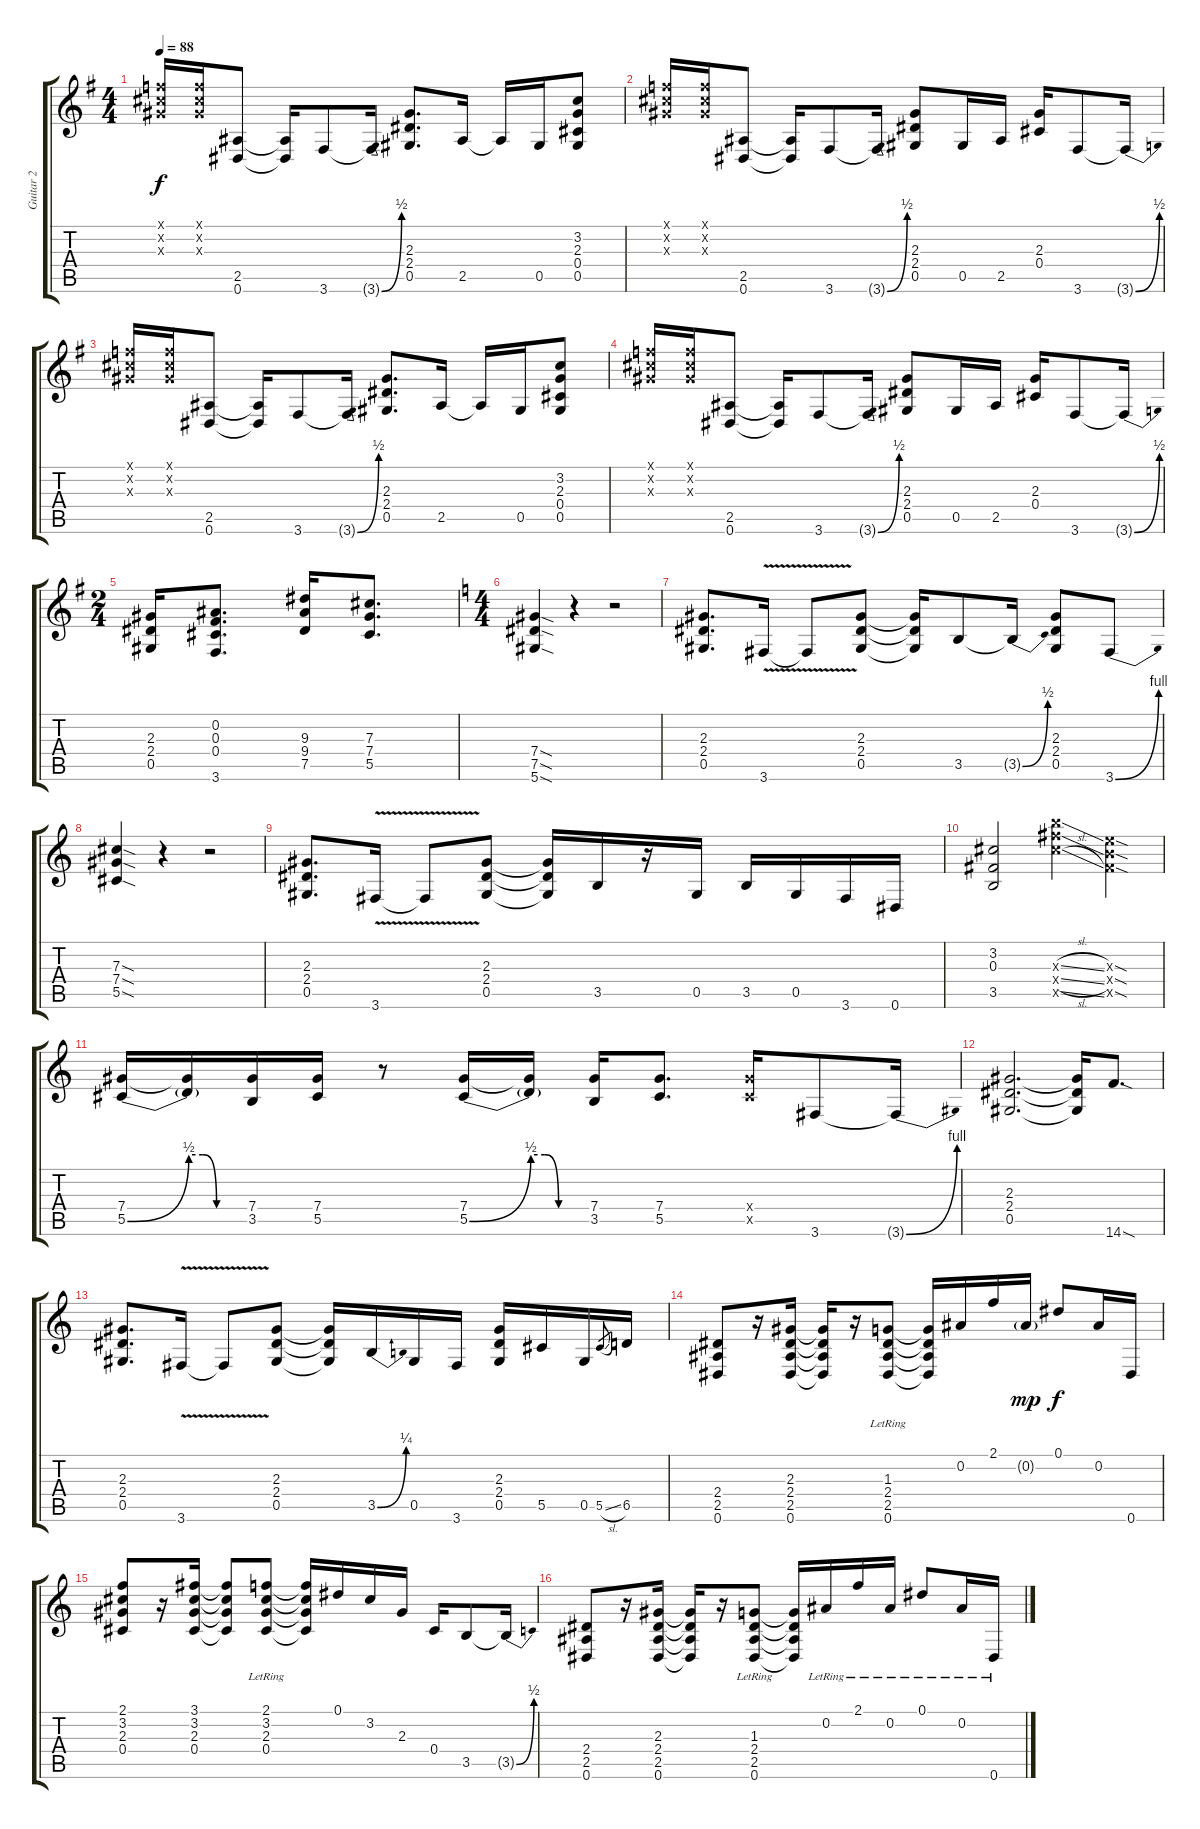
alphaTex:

\track ("Guitar 2" "Guitar 2") {instrument overdrivenguitar}
\staff {score tabs}
\tuning (Eb4 Bb3 Gb3 Db3 Ab2 Eb2) {hide}
\ts (4 4)
\tempo 88
\clef g2
\ks g
(2.1{x} 3.2{x} 2.3{x}).16{dy f} (2.1{x} 3.2{x} 2.3{x}).16 (2.5 0.6).8 (2.5{t} 0.6{t}).16 3.6.8 3.6{be (bend 0 0 60 2) t}.16 (2.3 2.4 0.5).8{d} 2.5.16 2.5{t}.16 0.5.16 (3.2 2.3 0.4 0.5).8 |
(2.1{x} 3.2{x} 2.3{x}).16 (2.1{x} 3.2{x} 2.3{x}).16 (2.5 0.6).8 (2.5{t} 0.6{t}).16 3.6.8 3.6{be (bend 0 0 60 2) t}.16 (2.3 2.4 0.5).8 0.5.16 2.5.16 (2.3 0.4).16 3.6.8 3.6{be (bend 0 0 60 2) t}.16 |
(2.1{x} 3.2{x} 2.3{x}).16 (2.1{x} 3.2{x} 2.3{x}).16 (2.5 0.6).8 (2.5{t} 0.6{t}).16 3.6.8 3.6{be (bend 0 0 60 2) t}.16 (2.3 2.4 0.5).8{d} 2.5.16 2.5{t}.16 0.5.16 (3.2 2.3 0.4 0.5).8 |
(2.1{x} 3.2{x} 2.3{x}).16 (2.1{x} 3.2{x} 2.3{x}).16 (2.5 0.6).8 (2.5{t} 0.6{t}).16 3.6.8 3.6{be (bend 0 0 60 2) t}.16 (2.3 2.4 0.5).8 0.5.16 2.5.16 (2.3 0.4).16 3.6.8 3.6{be (bend 0 0 60 2) t}.16 |
\ts (2 4)
(2.3 2.4 0.5).16 (0.2 0.3 0.4 3.6).8{d} (9.3 9.4 7.5).16 (7.3 7.4 5.5).8{d} |
\ts (4 4)
\ks c
(7.4{sod} 7.5{sod} 5.6{sod}).4 r.4 r.2 |
(2.3 2.4 0.5).8{d} 3.6{v}.16 3.6{t}.8 (2.3 2.4 0.5).8 (2.3{t} 2.4{t} 0.5{t}).16 3.5.8 3.5{be (bend 0 0 60 2) t}.16 (2.3 2.4 0.5).8 3.6{be (bend 0 0 60 4)}.8 |
(7.3{sod} 7.4{sod} 5.5{sod}).4 r.4 r.2 |
(2.3 2.4 0.5).8{d} 3.6{v}.16 3.6{t}.8 (2.3 2.4 0.5).8 (2.3{t} 2.4{t} 0.5{t}).16 3.5.16 r.16 0.5.16 3.5.16 0.5.16 3.6.16 0.6.16 |
(3.2 0.3 3.5).2 (17.3{sl x} 17.4{sl x} 17.5{sl x}).4 (10.3{sod x} 10.4{sod x} 10.5{sod x}).4 |
(7.4 5.5{be (bend 0 0 60 2)}).16 (7.4{t} 5.5{be (custom 0 2 15 2 30 0 60 0) t}).16 (7.4 3.5).16 (7.4 5.5).16 r.8 (7.4 5.5{be (bend 0 0 60 2)}).16 (7.4{t} 5.5{be (custom 0 2 15 2 30 0 60 0) t}).16 (7.4 3.5).16 (7.4 5.5).8{d} (7.4{x} 5.5{x}).16 3.6.8 3.6{be (bend 0 0 60 4) t}.16 |
(2.3 2.4 0.5).2{d} (2.3{t} 2.4{t} 0.5{t}).16 14.6{sod}.8{d} |
(2.3 2.4 0.5).8{d} 3.6{v}.16 3.6{t}.8 (2.3 2.4 0.5).8 (2.3{t} 2.4{t} 0.5{t}).16 3.5{be (bend 0 0 60 1)}.16 0.5.16 3.6.16 (2.3 2.4 0.5).16 5.5.16 0.5.16 5.5{sl}.8{gr} 6.5.16 |
(2.4 2.5 0.6).8 r.16 (2.3 2.4 2.5 0.6).16 (2.3{t} 2.4{t} 2.5{t} 0.6{t}).16 r.16 (1.3{lr} 2.4{lr} 2.5{lr} 0.6{lr}).8 (1.3{t} 2.4{t} 2.5{t} 0.6{t}).16 0.2.16 2.1.16 0.2{g}.16{dy mp} 0.1.8{dy f} 0.2.16 0.6.16 |
(2.1 3.2 2.3 0.4).8 r.16 (3.1 3.2 2.3 0.4).16 (3.1{t} 3.2{t} 2.3{t} 0.4{t}).8 (2.1{lr} 3.2{lr} 2.3{lr} 0.4{lr}).8 (2.1{t} 3.2{t} 2.3{t} 0.4{t}).16 0.1.16 3.2.16 2.3.16 0.4.16 3.5.8 3.5{be (bend 0 0 60 2) t}.16 |
(2.4 2.5 0.6).8 r.16 (2.3 2.4 2.5 0.6).16 (2.3{t} 2.4{t} 2.5{t} 0.6{t}).16 r.16 (1.3{lr} 2.4{lr} 2.5{lr} 0.6{lr}).8 (1.3{t} 2.4{t} 2.5{t} 0.6{t}).16 0.2{lr}.16 2.1{lr}.16 0.2{lr}.16 0.1{lr}.8 0.2{lr}.16 0.6{lr}.16
